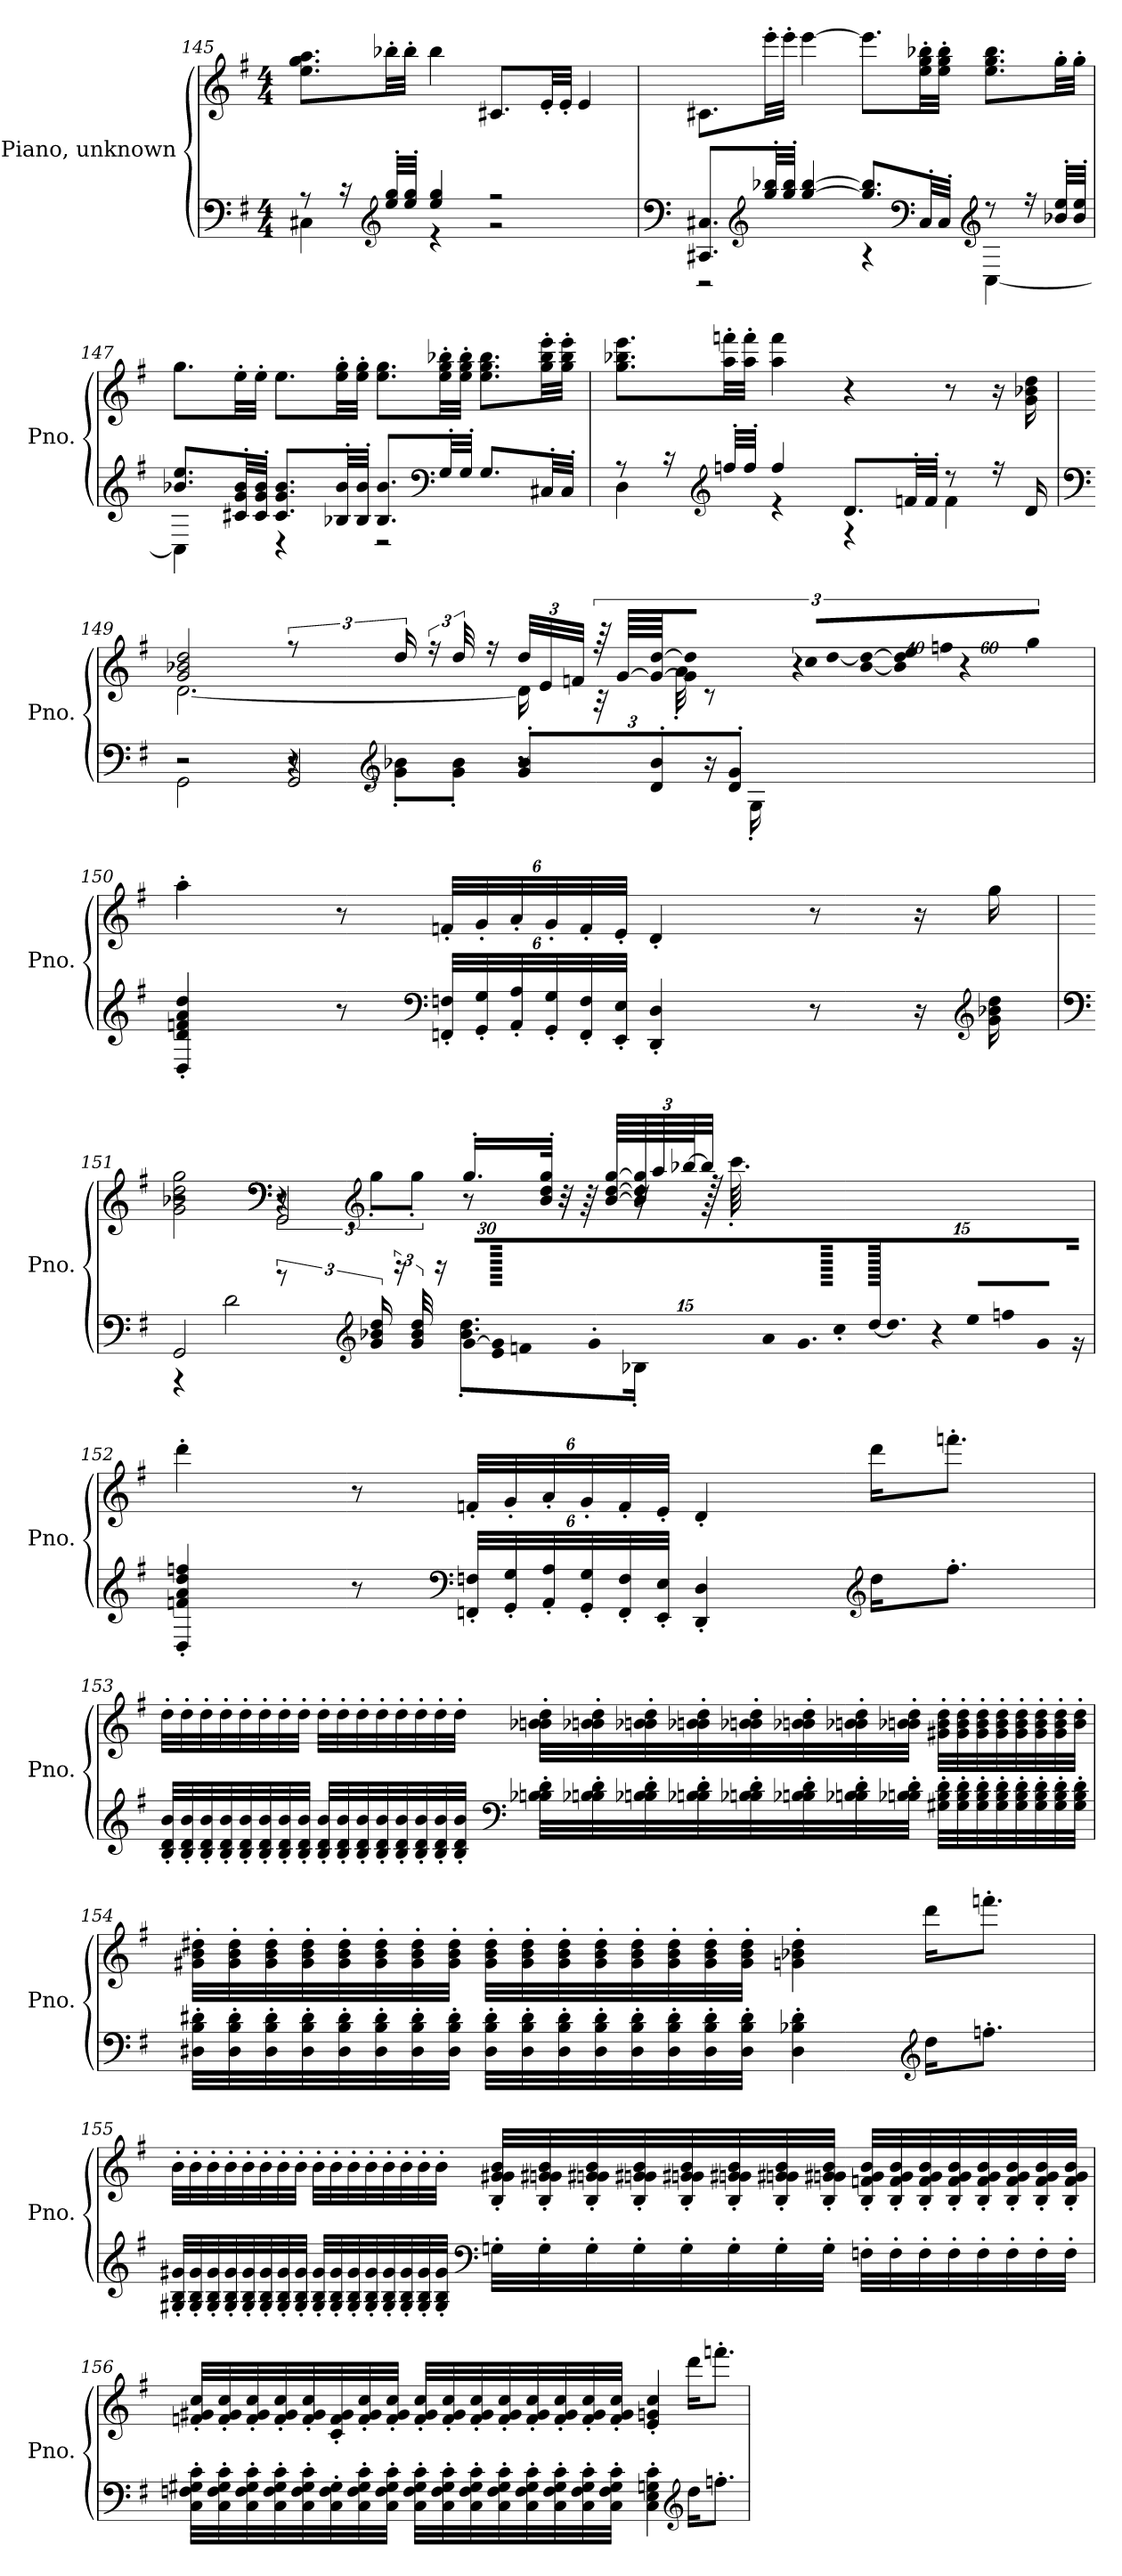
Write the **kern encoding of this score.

**kern	**kern
*part1	*part1
*staff2	*staff1
*I"Piano, unknown	*
*I'Pno.	*
!!LO:LB:g=z
*clefF4	*clefG2
*k[f#]	*k[f#]
*M4/4	*M4/4
=145	=145
*^	*
8r	4C#X\	8.ee\ 8.gg\ 8.aa\L
16r	.	.
*clefG2	*	*
32ee/' 32gg/'LLL	.	32bb-X'\LL
32ee/' 32gg/'JJJ	.	32bb-'\JJJ
4ee/ 4gg/	4r	4bb-\
2r	2r	8.c#X/L
.	.	32e'/LL
.	.	32e'/JJJ
.	.	4e/
=146	=146	=146
*clefF4	*	*
8.CC#X/ 8.C#X/L	2r	8.c#X\L
*clefG2	*	*
32gg/' 32bb-X/'LL	.	32eee'\LL
32gg/' 32bb-/'JJJ	.	32eee'\JJJ
[4gg/ [4bb-/	.	[4eee\
8.gg/] 8.bb-/]L	4r	8.eee\L]
*clefF4	*	*
32C#'/LL	.	32ee\' 32gg\' 32bb-X\'LL
32C#'/JJJ	.	32ee\' 32gg\' 32bb-\'JJJ
*clefG2	*	*
8r	[4C#\	8.ee\ 8.gg\ 8.bb-\L
16r	.	.
32b-X/' 32ee/'LLL	.	32gg'\LL
32b-/' 32ee/'JJJ	.	32gg'\JJJ
!!LO:LB:g=z
=147	=147	=147
8.b-X/ 8.ee/L	4C#\]	8.gg\L
32c#X/' 32g/' 32b-/'LL	.	32ee'\LL
32c#/' 32g/' 32b-/'JJJ	.	32ee'\JJJ
8.c#/ 8.g/ 8.b-/L	4r	8.ee\L
32B-X/' 32b-/'LL	.	32ee\' 32gg\'LL
32B-/' 32b-/'JJJ	.	32ee\' 32gg\'JJJ
8.B-/ 8.b-/L	2r	8.ee\ 8.gg\L
*clefF4	*	*
32G'/LL	.	32ee\' 32gg\' 32bb-X\'LL
32G'/JJJ	.	32ee\' 32gg\' 32bb-\'JJJ
8.G/L	.	8.ee\ 8.gg\ 8.bb-\L
32C#X'/LL	.	32gg\' 32bb-\' 32eee\'LL
32C#'/JJJ	.	32gg\' 32bb-\' 32eee\'JJJ
=148	=148	=148
8r	4D\	8.gg\ 8.bb-X\ 8.eee\L
16r	.	.
*clefG2	*	*
32ffn'/LLL	.	32aa\' 32fffn\'LL
32ff'/JJJ	.	32aa\' 32fff\'JJJ
4ff/	4r	4aa\ 4fff\
8.d/L	4r	4r
32fn'/LL	.	.
32f'/JJJ	.	.
8r	4f\	8r
16r	.	16r
16d/	.	16g\ 16b-X\ 16dd\
*v	*v	*
!!LO:LB:g=z
=149	=149
*clefF4	*
*^	*^
*	*^	*	*
2r	2GG\	2r	2g/ 2b-X/ 2dd/	[2.d\
4r	12r	2GG/	12r	.
*clefG2	*	*	*	*
.	12g\' 12b-X\'L	.	24dd/	.
.	.	.	24r	.
.	12g\' 12b-\'J	.	48dd/	.
.	.	.	16r	.
*Xbrackettup	*	*	*Xbrackettup	*
12g/' 12b-/'L	8r	.	48dd/LLL	16d\]
.	.	.	48e/	.
.	.	.	48fn/JJJ	.
*	*	*	*brackettup	*
.	.	.	96r	32r
.	.	.	[96g/LLLL	.
12d/' 12b-/'	.	.	96g/_ [96dd/J	.
.	.	.	32g/] 32dd/]JJJ	32a'\
!	!	!	!LO:N:vis=64	!
.	16r	.	640%9r	8r
!	!	!	!LO:N:vis=64	!
.	.	.	640%9cc/LLLL	.
!	!	!	!LO:N:vis=64	!
.	.	.	[640%9dd/	.
12d/' 12g/'J	.	.	.	.
!	!	!	!LO:N:vis=64	!
.	.	.	[640%9b-/ 640%9dd/_	.
!	!	!	!LO:N:vis=64	!
.	.	.	640%9b-/] 640%9dd/] 640%9ee/J	.
.	16G'\	.	.	.
!	!	!	!LO:N:vis=32	!
.	.	.	1920%53ffn/JJJ	.
!	!	!	!LO:N:vis=64	!
.	.	.	640%9r	.
!	!	!	!LO:N:vis=64	!
.	.	.	640%9gg/	.
960ryy	960ryy	960ryy	.	960ryy
*v	*v	*v	*	*
*	*v	*v
!!LO:PB:g=z
=150	=150
4D/' 4d/' 4fn/' 4a/' 4dd/'	4aa'\
8r	8r
*clefF4	*
*	*Xbrackettup
48FFn/' 48Fn/'LLL	48fn'/LLL
48GG/' 48G/'	48g'/
48AA/' 48A/'	48a'/
48GG/' 48G/'	48g'/
48FF/' 48F/'	48f'/
48EE/' 48E/'JJJ	48e'/JJJ
4DD/' 4D/'	4d'/
8r	8r
16r	16r
*clefG2	*
16g\ 16b-X\ 16dd\	16gg\
!!LO:LB:g=z
=151	=151
*clefF4	*
*^	*^
*	*	*	*^
2GG/	4r	2r	2g\ 2b-X\ 2dd\ 2gg\	2r
.	2d\	.	.	.
*	*	*clefF4	*	*
*brackettup	*	*	*brackettup	*
12r	.	4r	12r	2GG/
*clefG2	*	*clefG2	*	*
24g/ 24b-X/ 24dd/	.	.	12gg'\L	.
24r	.	.	.	.
48g/ 48b-/ 48dd/	.	.	12gg'\J	.
16r	.	.	.	.
*Xbrackettup	*	*	*	*
!LO:N:vis=64	!	!	!	!
[960%17g/LLLL	8.b-\' 8.dd\'L	16.gg'/LL	8r	.
!LO:N:vis=64	!	!	!	!
960%17e/ 960%17g/]	.	.	.	.
1920ryy	.	.	.	.
!LO:N:vis=64	!	!	!	!
960%17fn/	.	.	.	.
!LO:N:vis=64	!	!	!	!
960%17g'/	.	.	.	.
!LO:N:vis=256	!	!	!	!
1920%17a/K	.	.	.	.
!LO:N:vis=64.	!	!	!	!
640%17g/	.	.	.	.
.	.	32b-/' 32dd/' 32gg/'JJk	.	.
1920ryy	.	.	.	.
!LO:N:vis=64	!	!	!	!
960%17cc'/	.	.	.	.
[960dd/	.	32r	16r	.
160.dd/JJJJ]	.	.	.	.
96r	.	.	.	.
96ee/LLLL	.	.	.	.
96ffn/J	.	64r	.	.
48g/JJJ	.	.	.	.
.	.	[64b-/ [64dd/ [64gg/LLLL	.	.
*	*	*Xbrackettup	*	*
16r	16B-X'\Jk	96b-/] 96dd/] 96gg/]	32r	.
.	.	96aa/	.	.
.	.	[96bb-X/J	.	.
.	.	32bb-/JJJ]	128r	.
.	.	.	64.ccc'\	.
*v	*v	*	*	*
*	*v	*v	*v
!!LO:LB:g=z
=152	=152
4D/' 4fn/' 4a/' 4dd/' 4ffn/'	4ddd'\
8r	8r
*clefF4	*
48FFn/' 48Fn/'LLL	48fn'/LLL
48GG/' 48G/'	48g'/
48AA/' 48A/'	48a'/
48GG/' 48G/'	48g'/
48FF/' 48F/'	48f'/
48EE/' 48E/'JJJ	48e'/JJJ
4DD/' 4D/'	4d'/
*clefG2	*
16dd\KL	16ddd\KL
8.ff'\J	8.fffn'\J
!!LO:LB:g=z
=153	=153
32B/' 32d/' 32b/'LLL	32dd'\LLL
32B/' 32d/' 32b/'	32dd'\
32B/' 32d/' 32b/'	32dd'\
32B/' 32d/' 32b/'	32dd'\
32B/' 32d/' 32b/'	32dd'\
32B/' 32d/' 32b/'	32dd'\
32B/' 32d/' 32b/'	32dd'\
32B/' 32d/' 32b/'JJJ	32dd'\JJJ
32B/' 32d/' 32b/'LLL	32dd'\LLL
32B/' 32d/' 32b/'	32dd'\
32B/' 32d/' 32b/'	32dd'\
32B/' 32d/' 32b/'	32dd'\
32B/' 32d/' 32b/'	32dd'\
32B/' 32d/' 32b/'	32dd'\
32B/' 32d/' 32b/'	32dd'\
32B/' 32d/' 32b/'JJJ	32dd'\JJJ
*clefF4	*
32B-X\' 32Bn\' 32d\'LLL	32b-X\' 32bn\' 32dd\'LLL
32B-X\' 32Bn\' 32d\'	32b-X\' 32bn\' 32dd\'
32B-X\' 32Bn\' 32d\'	32b-X\' 32bn\' 32dd\'
32B-X\' 32Bn\' 32d\'	32b-X\' 32bn\' 32dd\'
32B-X\' 32Bn\' 32d\'	32b-X\' 32bn\' 32dd\'
32B-X\' 32Bn\' 32d\'	32b-X\' 32bn\' 32dd\'
32B-X\' 32Bn\' 32d\'	32b-X\' 32bn\' 32dd\'
32B-X\' 32Bn\' 32d\'JJJ	32b-X\' 32bn\' 32dd\'JJJ
32G#X\' 32B\' 32d\'LLL	32g#X\' 32b\' 32dd\'LLL
32G#\' 32B\' 32d\'	32g#\' 32b\' 32dd\'
32G#\' 32B\' 32d\'	32g#\' 32b\' 32dd\'
32G#\' 32B\' 32d\'	32g#\' 32b\' 32dd\'
32G#\' 32B\' 32d\'	32g#\' 32b\' 32dd\'
32G#\' 32B\' 32d\'	32g#\' 32b\' 32dd\'
32G#\' 32B\' 32d\'	32g#\' 32b\' 32dd\'
32G#\' 32B\' 32d\'JJJ	32b\' 32dd\'JJJ
!!LO:LB:g=z
=154	=154
32D#X\' 32B\' 32d#X\'LLL	32g#X\' 32b\' 32dd#X\'LLL
32D#\' 32B\' 32d#\'	32g#\' 32b\' 32dd#\'
32D#\' 32B\' 32d#\'	32g#\' 32b\' 32dd#\'
32D#\' 32B\' 32d#\'	32g#\' 32b\' 32dd#\'
32D#\' 32B\' 32d#\'	32g#\' 32b\' 32dd#\'
32D#\' 32B\' 32d#\'	32g#\' 32b\' 32dd#\'
32D#\' 32B\' 32d#\'	32g#\' 32b\' 32dd#\'
32D#\' 32B\' 32d#\'JJJ	32g#\' 32b\' 32dd#\'JJJ
32D#\' 32B\' 32d#\'LLL	32g#\' 32b\' 32dd#\'LLL
32D#\' 32B\' 32d#\'	32g#\' 32b\' 32dd#\'
32D#\' 32B\' 32d#\'	32g#\' 32b\' 32dd#\'
32D#\' 32B\' 32d#\'	32g#\' 32b\' 32dd#\'
32D#\' 32B\' 32d#\'	32g#\' 32b\' 32dd#\'
32D#\' 32B\' 32d#\'	32g#\' 32b\' 32dd#\'
32D#\' 32B\' 32d#\'	32g#\' 32b\' 32dd#\'
32D#\' 32B\' 32d#\'JJJ	32g#\' 32b\' 32dd#\'JJJ
4D#\' 4B-X\' 4d#\'	4gn\' 4b-X\' 4dd#\'
*clefG2	*
16dd\KL	16ddd\KL
8.ffn'\J	8.fffn'\J
!!LO:LB:g=z
=155	=155
32G#X/' 32B/' 32g#X/'LLL	32b'\LLL
32G#/' 32B/' 32g#/'	32b'\
32G#/' 32B/' 32g#/'	32b'\
32G#/' 32B/' 32g#/'	32b'\
32G#/' 32B/' 32g#/'	32b'\
32G#/' 32B/' 32g#/'	32b'\
32G#/' 32B/' 32g#/'	32b'\
32G#/' 32B/' 32g#/'JJJ	32b'\JJJ
32G#/' 32B/' 32g#/'LLL	32b'\LLL
32G#/' 32B/' 32g#/'	32b'\
32G#/' 32B/' 32g#/'	32b'\
32G#/' 32B/' 32g#/'	32b'\
32G#/' 32B/' 32g#/'	32b'\
32G#/' 32B/' 32g#/'	32b'\
32G#/' 32B/' 32g#/'	32b'\
32G#/' 32B/' 32g#/'JJJ	32b'\JJJ
*clefF4	*
32Gn'\LLL	32B/' 32g/' 32g#X/' 32b/'LLL
32G'\	32B/' 32gn/' 32g#X/' 32b/'
32G'\	32B/' 32gn/' 32g#X/' 32b/'
32G'\	32B/' 32gn/' 32g#X/' 32b/'
32G'\	32B/' 32gn/' 32g#X/' 32b/'
32G'\	32B/' 32gn/' 32g#X/' 32b/'
32G'\	32B/' 32gn/' 32g#X/' 32b/'
32G'\JJJ	32B/' 32gn/' 32g#X/' 32b/'JJJ
32Fn'\LLL	32B/' 32fn/' 32g#/' 32b/'LLL
32F'\	32B/' 32f/' 32g#/' 32b/'
32F'\	32B/' 32f/' 32g#/' 32b/'
32F'\	32B/' 32f/' 32g#/' 32b/'
32F'\	32B/' 32f/' 32g#/' 32b/'
32F'\	32B/' 32f/' 32g#/' 32b/'
32F'\	32B/' 32f/' 32g#/' 32b/'
32F'\JJJ	32B/' 32f/' 32g#/' 32b/'JJJ
!!LO:PB:g=z
=156	=156
32C\' 32Fn\' 32G#X\' 32c\'LLL	32fn/' 32g#X/' 32cc/'LLL
32C\' 32F\' 32G#\' 32c\'	32f/' 32g#/' 32cc/'
32C\' 32F\' 32G#\' 32c\'	32f/' 32g#/' 32cc/'
32C\' 32F\' 32G#\' 32c\'	32f/' 32g#/' 32cc/'
32C\' 32F\' 32G#\' 32c\'	32f/' 32g#/' 32cc/'
32C\' 32F\' 32G#\'	32c/' 32f/' 32g#/'
32C\' 32F\' 32G#\' 32c\'	32f/' 32g#/' 32cc/'
32C\' 32F\' 32G#\' 32c\'JJJ	32f/' 32g#/' 32cc/'JJJ
32C\' 32F\' 32G#\' 32c\'LLL	32f/' 32g#/' 32cc/'LLL
32C\' 32F\' 32G#\' 32c\'	32f/' 32g#/' 32cc/'
32C\' 32F\' 32G#\' 32c\'	32f/' 32g#/' 32cc/'
32C\' 32F\' 32G#\' 32c\'	32f/' 32g#/' 32cc/'
32C\' 32F\' 32G#\' 32c\'	32f/' 32g#/' 32cc/'
32C\' 32F\' 32G#\' 32c\'	32f/' 32g#/' 32cc/'
32C\' 32F\' 32G#\' 32c\'	32f/' 32g#/' 32cc/'
32C\' 32F\' 32G#\' 32c\'JJJ	32f/' 32g#/' 32cc/'JJJ
4C\' 4E\' 4Gn\' 4c\'	4e/' 4gn/' 4cc/'
*clefG2	*
16dd\KL	16ddd\KL
8.ffn'\J	8.fffn'\J
=	=
*-	*-
